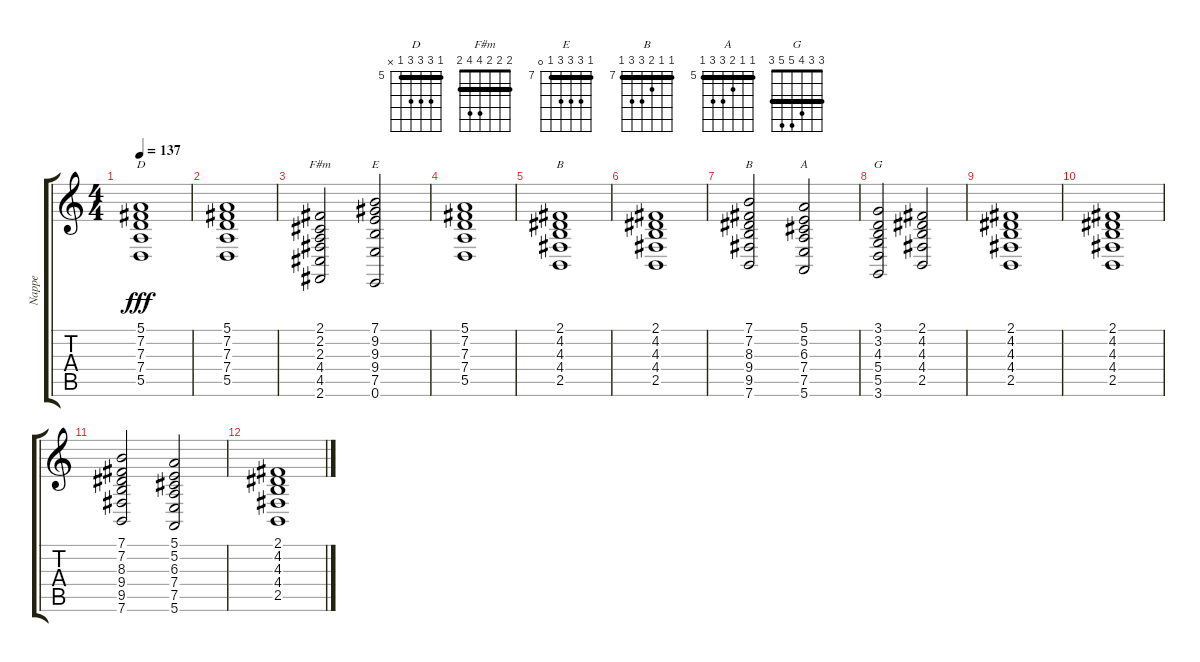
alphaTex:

\track ("Nappe" "Nappe") {mute instrument lead2sawtooth}
\staff {score tabs}
\tuning (E4 B3 G3 D3 A2 E2) {hide}
\chord ("D" 5 7 7 7 5 x) {firstfret 5 barre 5}
\chord ("F#m" 2 2 2 4 4 2) {barre 2}
\chord ("E" 7 9 9 9 7 0) {firstfret 7 barre 7}
\chord ("B" 2 4 4 4 2 x) {barre 2}
\chord ("B" 7 7 8 9 9 7) {firstfret 7 barre 7}
\chord ("A" 5 5 6 7 7 5) {firstfret 5 barre 5}
\chord ("G" 3 3 4 5 5 3) {barre 3}
\ts (4 4)
\tempo 137
\clef g2
\ks c
(5.1 7.2 7.3 7.4 5.5).1{ch "D" dy fff} |
(5.1 7.2 7.3 7.4 5.5).1 |
(2.1 2.2 2.3 4.4 4.5 2.6).2{ch "F#m"} (7.1 9.2 9.3 9.4 7.5 0.6).2{ch "E"} |
(5.1 7.2 7.3 7.4 5.5).1 |
(2.1 4.2 4.3 4.4 2.5).1{ch "B"} |
(2.1 4.2 4.3 4.4 2.5).1 |
(7.1 7.2 8.3 9.4 9.5 7.6).2{ch "B"} (5.1 5.2 6.3 7.4 7.5 5.6).2{ch "A"} |
(3.1 3.2 4.3 5.4 5.5 3.6).2{ch "G"} (2.1 4.2 4.3 4.4 2.5).2 |
(2.1 4.2 4.3 4.4 2.5).1 |
(2.1 4.2 4.3 4.4 2.5).1 |
(7.1 7.2 8.3 9.4 9.5 7.6).2 (5.1 5.2 6.3 7.4 7.5 5.6).2 |
(2.1 4.2 4.3 4.4 2.5).1
